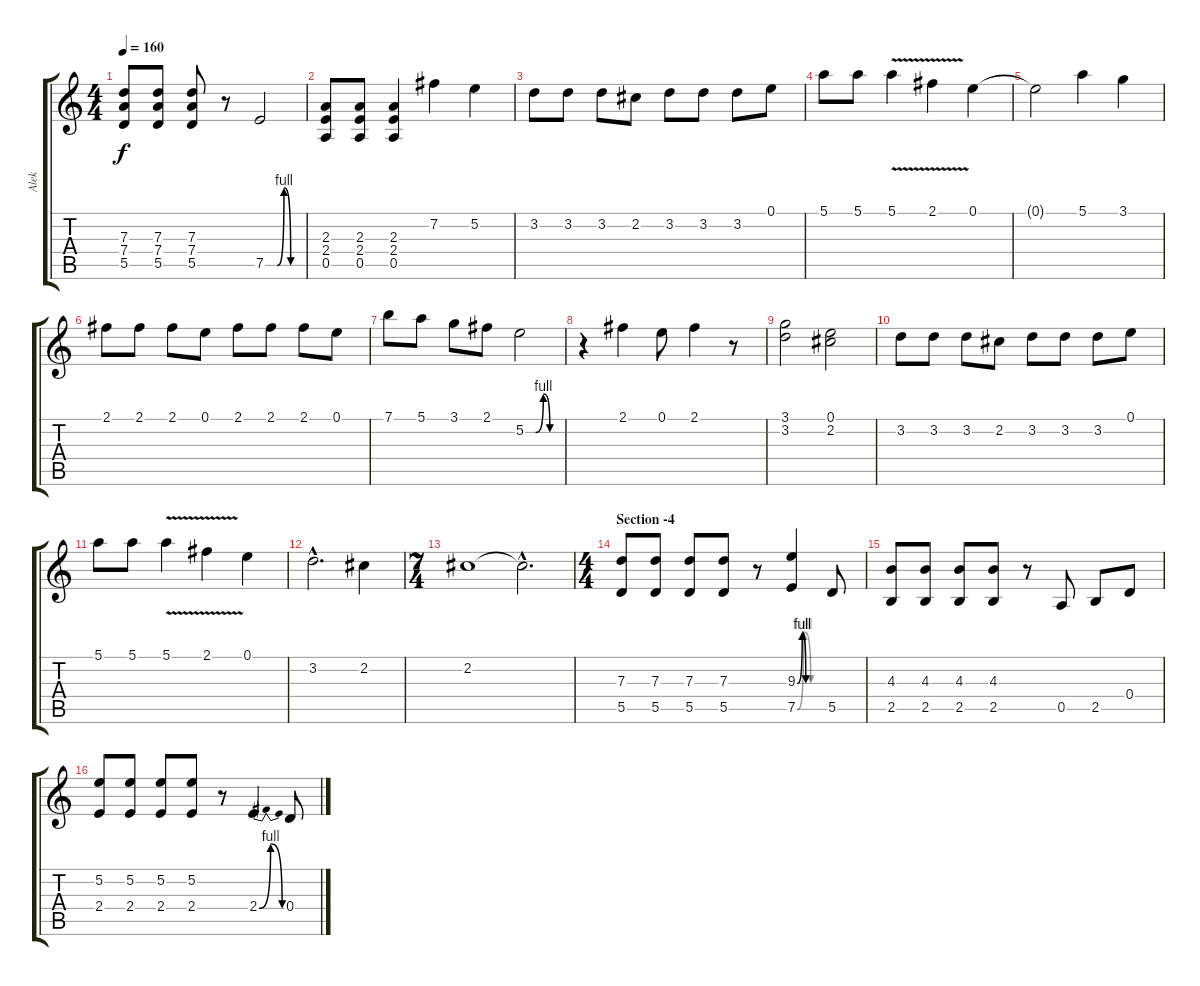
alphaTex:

\track ("Alek" "Alek") {instrument overdrivenguitar}
\staff {score tabs}
\tuning (E4 B3 G3 D3 A2 D2) {hide}
\ts (4 4)
\tempo 160
\clef g2
\ks c
(7.3 7.4 5.5).8{dy f} (7.3 7.4 5.5).8 (7.3 7.4 5.5).8 r.8 7.5{be (custom 0 0 19 0 30 4 41 0 60 0)}.2 |
(2.3 2.4 0.5).8 (2.3 2.4 0.5).8 (2.3 2.4 0.5).4 7.2.4 5.2.4 |
3.2.8 3.2.8 3.2.8 2.2.8 3.2.8 3.2.8 3.2.8 0.1.8 |
5.1.8 5.1.8 5.1{v}.4 2.1{v}.4 0.1.4 |
0.1{t}.2 5.1.4 3.1.4 |
2.1.8 2.1.8 2.1.8 0.1.8 2.1.8 2.1.8 2.1.8 0.1.8 |
7.1.8 5.1.8 3.1.8 2.1.8 5.2{be (custom 0 0 17 0 30 4 41 0 60 0)}.2 |
r.4 2.1.4 0.1.8 2.1.4 r.8 |
(3.1 3.2).2 (0.1 2.2).2 |
3.2.8 3.2.8 3.2.8 2.2.8 3.2.8 3.2.8 3.2.8 0.1.8 |
5.1.8 5.1.8 5.1{v}.4 2.1{v}.4 0.1.4 |
3.2{hac}.2{d} 2.2.4 |
\ts (7 4)
2.2.1 2.2{hac t}.2{d} |
\ts (4 4)
\section ("" "Section -4")
(7.3 5.5).8 (7.3 5.5).8 (7.3 5.5).8 (7.3 5.5).8 r.8 (9.3{be (custom 0 0 11 4 19 0 30 0 60 0)} 7.5{be (custom 0 0 14 4 30 0 60 0)}).4 5.5.8 |
(4.3 2.5).8 (4.3 2.5).8 (4.3 2.5).8 (4.3 2.5).8 r.8 0.5.8 2.5.8 0.4.8 |
(5.2 2.4).8 (5.2 2.4).8 (5.2 2.4).8 (5.2 2.4).8 r.8 2.4{be (bendrelease 0 0 30 4 30 4 60 0)}.4 0.4.8
